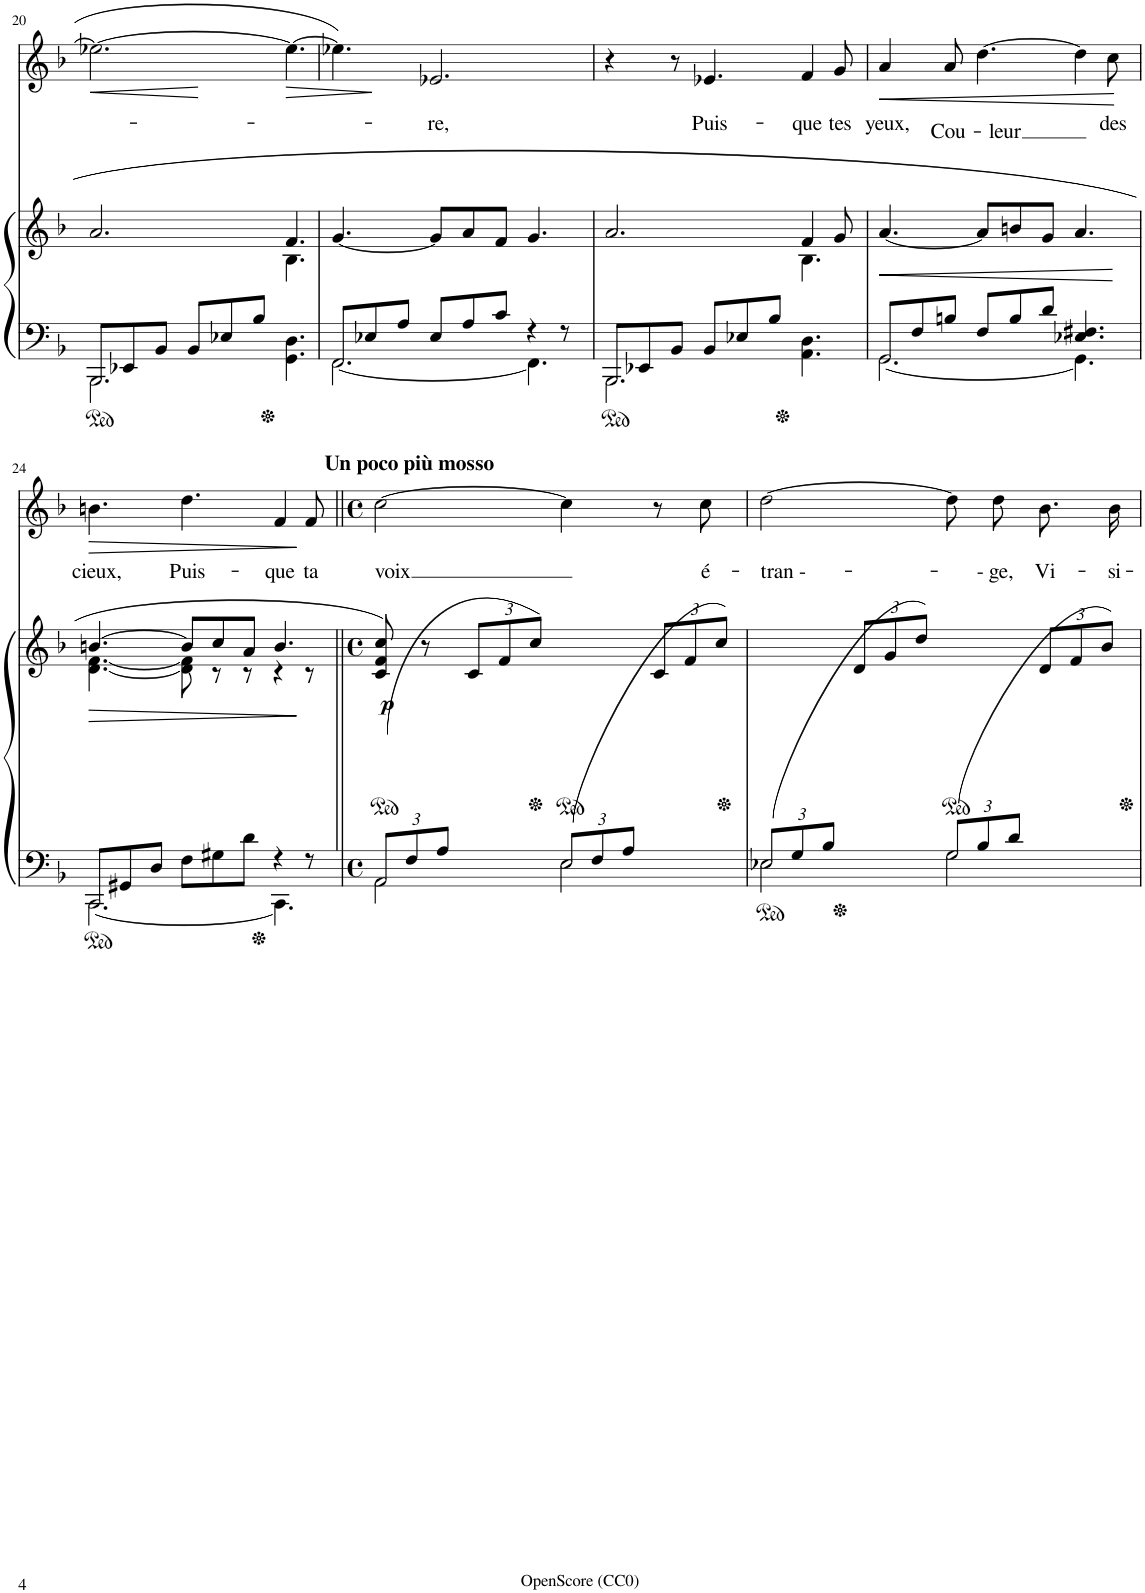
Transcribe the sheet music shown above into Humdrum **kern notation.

**kern	**kern	**dynam	**kern	**text	**dynam
*part2	*part2	*part2	*part1	*part1	*part1
*staff3	*staff2	*staff2/3	*staff1	*staff1	*staff1
*I"Piano	*	*	*I"Voice	*	*
*I'Pno	*	*	*	*	*
!!LO:PB:g=z
*clefF4	*clefG2	*	*clefG2	*	*
*k[b-]	*k[b-]	*	*k[b-]	*	*
*M9/8	*M9/8	*	*M9/8	*	*
=20	=20	=20	=20	=20	=20
*^	*^	*	*	*	*
!	!	!	!	!	!	!	!LO:HP:b
8BBB-/L	2.BBB-\	2.a/	2.ryy	.	2.ee-X\_	.	<
8EE-X/	.	.	.	.	.	.	.
8BB-/J	.	.	.	.	.	.	.
8BB-/L	.	.	.	.	.	.	.
8E-X/	.	.	.	.	.	.	.
8B-/J	.	.	.	.	.	.	.
!	!	!	!	!	!	!	!LO:HP:b
4.GG\ 4.D\	4.ryy	4.f/	4.B-\	.	4.ee-\_	.	>
*v	*v	*	*	*	*	*	*
*	*v	*v	*	*	*	*
.	.	.	.	.	[ ]
=21	=21	=21	=21	=21	=21
*^	*	*	*	*	*
8FF/L	[2.FF\	[4.g/	.	4.ee-X\]	.	.
8E-X/	.	.	.	.	.	.
8A/J	.	.	.	.	.	.
!	!	!	!	!	!LO:LY:b	!
8E-/L	.	8g/L]	.	2.e-X/	-re,	.
8A/	.	8a/	.	.	.	.
8c/J	.	8f/J	.	.	.	.
4r	4.FF\]	4.g/	.	.	.	.
8r	.	.	.	.	.	.
=22	=22	=22	=22	=22	=22	=22
*	*	*^	*	*	*	*
8BBB-/L	2.BBB-\	2.a/	2.ryy	.	4r	.	.
8EE-X/	.	.	.	.	.	.	.
8BB-/J	.	.	.	.	8r	.	.
!	!	!	!	!	!	!LO:LY:b	!
8BB-/L	.	.	.	.	4.e-X/	Puis-	.
8E-X/	.	.	.	.	.	.	.
8B-/J	.	.	.	.	.	.	.
!	!	!	!	!	!	!LO:LY:b	!
4.AA\ 4.D\	4.ryy	4f/	4.B-\	.	4f/	-que	.
!	!	!	!	!	!	!LO:LY:b	!
.	.	8g/	.	.	8g/	tes	.
*	*	*v	*v	*	*	*	*
=23	=23	=23	=23	=23	=23	=23
!	!	!	!LO:HP:b	!	!LO:LY:b	!LO:HP:b
8GG/L	[2.GG\	[4.a/	<	4a/	yeux,	<
8F/	.	.	.	.	.	.
!	!	!	!	!	!LO:LY:b	!
8Bn/J	.	.	.	8a/	Cou-	.
!	!	!	!	!	!LO:LY:b	!
8F/L	.	8a/L]	.	[4.dd\	-leur	.
8B/	.	8bn/	.	.	.	.
8d/J	.	8g/J	.	.	.	.
4.E-X/ 4.F#X/	4.GG\]	4.a/	[	4dd\]	.	.
!	!	!	!	!	!LO:LY:b	!
.	.	.	.	8cc\	des	[
!!LO:LB:g=z
=24	=24	=24	=24	=24	=24	=24
!	!	!	!LO:HP:b	!	!LO:LY:b	!LO:HP:b
*	*	*^	*	*	*	*
8CC/L	[2.CC\	[4.bn/	[4.d\ [4.f\	>	4.bn\	cieux,	>
8GG#X/	.	.	.	.	.	.	.
8D/J	.	.	.	.	.	.	.
!	!	!	!	!	!	!LO:LY:b	!
8F\L	.	8b/L]	8d\] 8f\]	.	4.dd\	Puis-	.
8G#X\	.	8cc/	8r	.	.	.	.
8d\J	.	8a/J	8r	.	.	.	.
!	!	!	!	!	!	!LO:LY:b	!
4r	4.CC\]	4.b/	4r	.	4f/	-que	.
!	!	!	!	!	!	!LO:LY:b	!
8r	.	.	8r	]	8f/	ta	]
*	*	*v	*v	*	*	*	*
=25||	=25||	=25||	=25||	=25||	=25||	=25||
*M4/4	*	*M4/4	*	*M4/4	*	*
*met(c)	*	*met(c)	*	*met(c)	*	*
*Xbrackettup	*	*	*	*	*	*
*	*	*ped	*	*	*	*
*	*	*^	*	*	*	*
!	!	!	!	!	!LO:TX:a:B:t=Un poco più mosso	!	!
!	!	!	!	!LO:DY:b	!	!LO:LY:b	!
*	*	*v	*v	*	*	*	*
(12AA/L	2AA\	8c/ 8f/ 8cc/	p	[2cc\	voix	.
12F/	.	.	.	.	.	.
.	.	8r	.	.	.	.
12A/J	.	.	.	.	.	.
*	*	*Xbrackettup	*	*	*	*
4ryy	.	12c/L	.	.	.	.
.	.	12f/	.	.	.	.
.	.	(12cc/J	.	.	.	.
*	*	*Xped	*	*	*	*
*	*	*ped	*	*	*	*
(12E/L	2E\	4ryy	.	4cc\]	.	.
12F/	.	.	.	.	.	.
12A/J	.	.	.	.	.	.
4ryy	.	12c/L	.	8r	.	.
.	.	12f/	.	.	.	.
!	!	!	!	!	!LO:LY:b	!
.	.	.	.	8cc\	é-	.
.	.	(12cc/J	.	.	.	.
=26	=26	=26	=26	=26	=26	=26
*	*	*Xped	*	*	*	*
!	!	!	!	!	!LO:LY:b	!
12E-X/L	2E-\	4ryy	.	[2dd\	-tran --	.
12G/	.	.	.	.	.	.
12B-/J	.	.	.	.	.	.
4ryy	.	12d/L	.	.	.	.
.	.	12g/	.	.	.	.
.	.	12dd/J)	.	.	.	.
*	*	*ped	*	*	*	*
12G/L	2G\	4ryy	.	8dd\L]	.	.
12B-/	.	.	.	.	.	.
!	!	!	!	!	!LO:LY:b	!
.	.	.	.	8dd\J	-- ge,	.
12d/J	.	.	.	.	.	.
!	!	!	!	!	!LO:LY:b	!
4ryy	.	12d/L	.	8.b-\L	Vi-	.
.	.	12f/	.	.	.	.
.	.	12b-/J)	.	.	.	.
!	!	!	!	!	!LO:LY:b	!
.	.	.	.	16b-\Jk	-si-	.
*v	*v	*	*	*	*	*
*	*Xped	*	*	*	*
=	=	=	=	=	=
*-	*-	*-	*-	*-	*-
